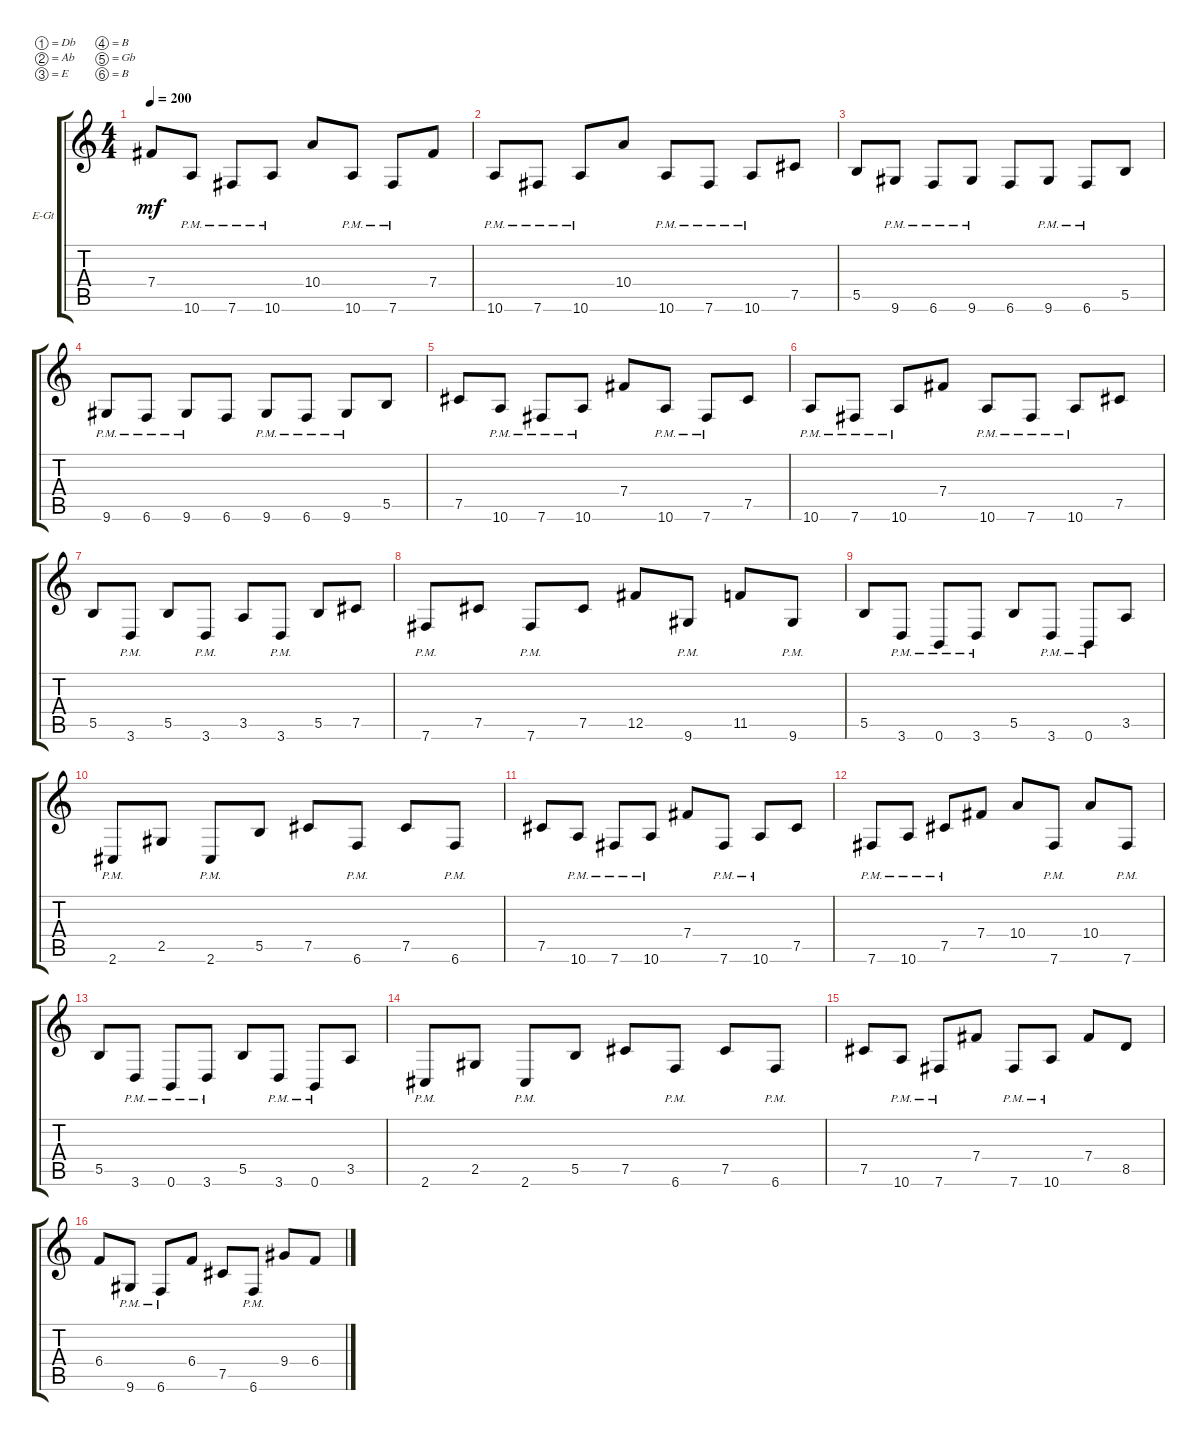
\bracketExtendMode groupsimilarinstruments
\firstSystemTrackNameOrientation horizontal
\otherSystemsTrackNameOrientation horizontal
\track ("Rhythm Left" "E-Gt") {instrument overdrivenguitar}
\staff {score tabs}
\tuning (Db4 Ab3 E3 B2 Gb2 B1)
\ts (4 4)
\tempo 200
\clef g2
\ks c
7.4.8{dy mf} 10.6{pm}.8 7.6{pm}.8 10.6{pm}.8 10.4.8 10.6{pm}.8 7.6{pm}.8 7.4.8 |
10.6{pm}.8 7.6{pm}.8 10.6{pm}.8 10.4.8 10.6{pm}.8 7.6{pm}.8 10.6{pm}.8 7.5.8 |
5.5.8 9.6{pm}.8 6.6{pm}.8 9.6{pm}.8 6.6.8 9.6{pm}.8 6.6{pm}.8 5.5.8 |
9.6{pm}.8 6.6{pm}.8 9.6{pm}.8 6.6.8 9.6{pm}.8 6.6{pm}.8 9.6{pm}.8 5.5.8 |
7.5.8 10.6{pm}.8 7.6{pm}.8 10.6{pm}.8 7.4.8 10.6{pm}.8 7.6{pm}.8 7.5.8 |
10.6{pm}.8 7.6{pm}.8 10.6{pm}.8 7.4.8 10.6{pm}.8 7.6{pm}.8 10.6{pm}.8 7.5.8 |
5.5.8 3.6{pm}.8 5.5.8 3.6{pm}.8 3.5.8 3.6{pm}.8 5.5.8 7.5.8 |
7.6{pm}.8 7.5.8 7.6{pm}.8 7.5.8 12.5.8 9.6{pm}.8 11.5.8 9.6{pm}.8 |
5.5.8 3.6{pm}.8 0.6{pm}.8 3.6{pm}.8 5.5.8 3.6{pm}.8 0.6{pm}.8 3.5.8 |
2.6{pm}.8 2.5.8 2.6{pm}.8 5.5.8 7.5.8 6.6{pm}.8 7.5.8 6.6{pm}.8 |
7.5.8 10.6{pm}.8 7.6{pm}.8 10.6{pm}.8 7.4.8 7.6{pm}.8 10.6{pm}.8 7.5.8 |
7.6{pm}.8 10.6{pm}.8 7.5{pm}.8 7.4.8 10.4.8 7.6{pm}.8 10.4.8 7.6{pm}.8 |
5.5.8 3.6{pm}.8 0.6{pm}.8 3.6{pm}.8 5.5.8 3.6{pm}.8 0.6{pm}.8 3.5.8 |
2.6{pm}.8 2.5.8 2.6{pm}.8 5.5.8 7.5.8 6.6{pm}.8 7.5.8 6.6{pm}.8 |
7.5.8 10.6{pm}.8 7.6{pm}.8 7.4.8 7.6{pm}.8 10.6{pm}.8 7.4.8 8.5.8 |
6.4.8 9.6{pm}.8 6.6{pm}.8 6.4.8 7.5.8 6.6{pm}.8 9.4.8 6.4.8
